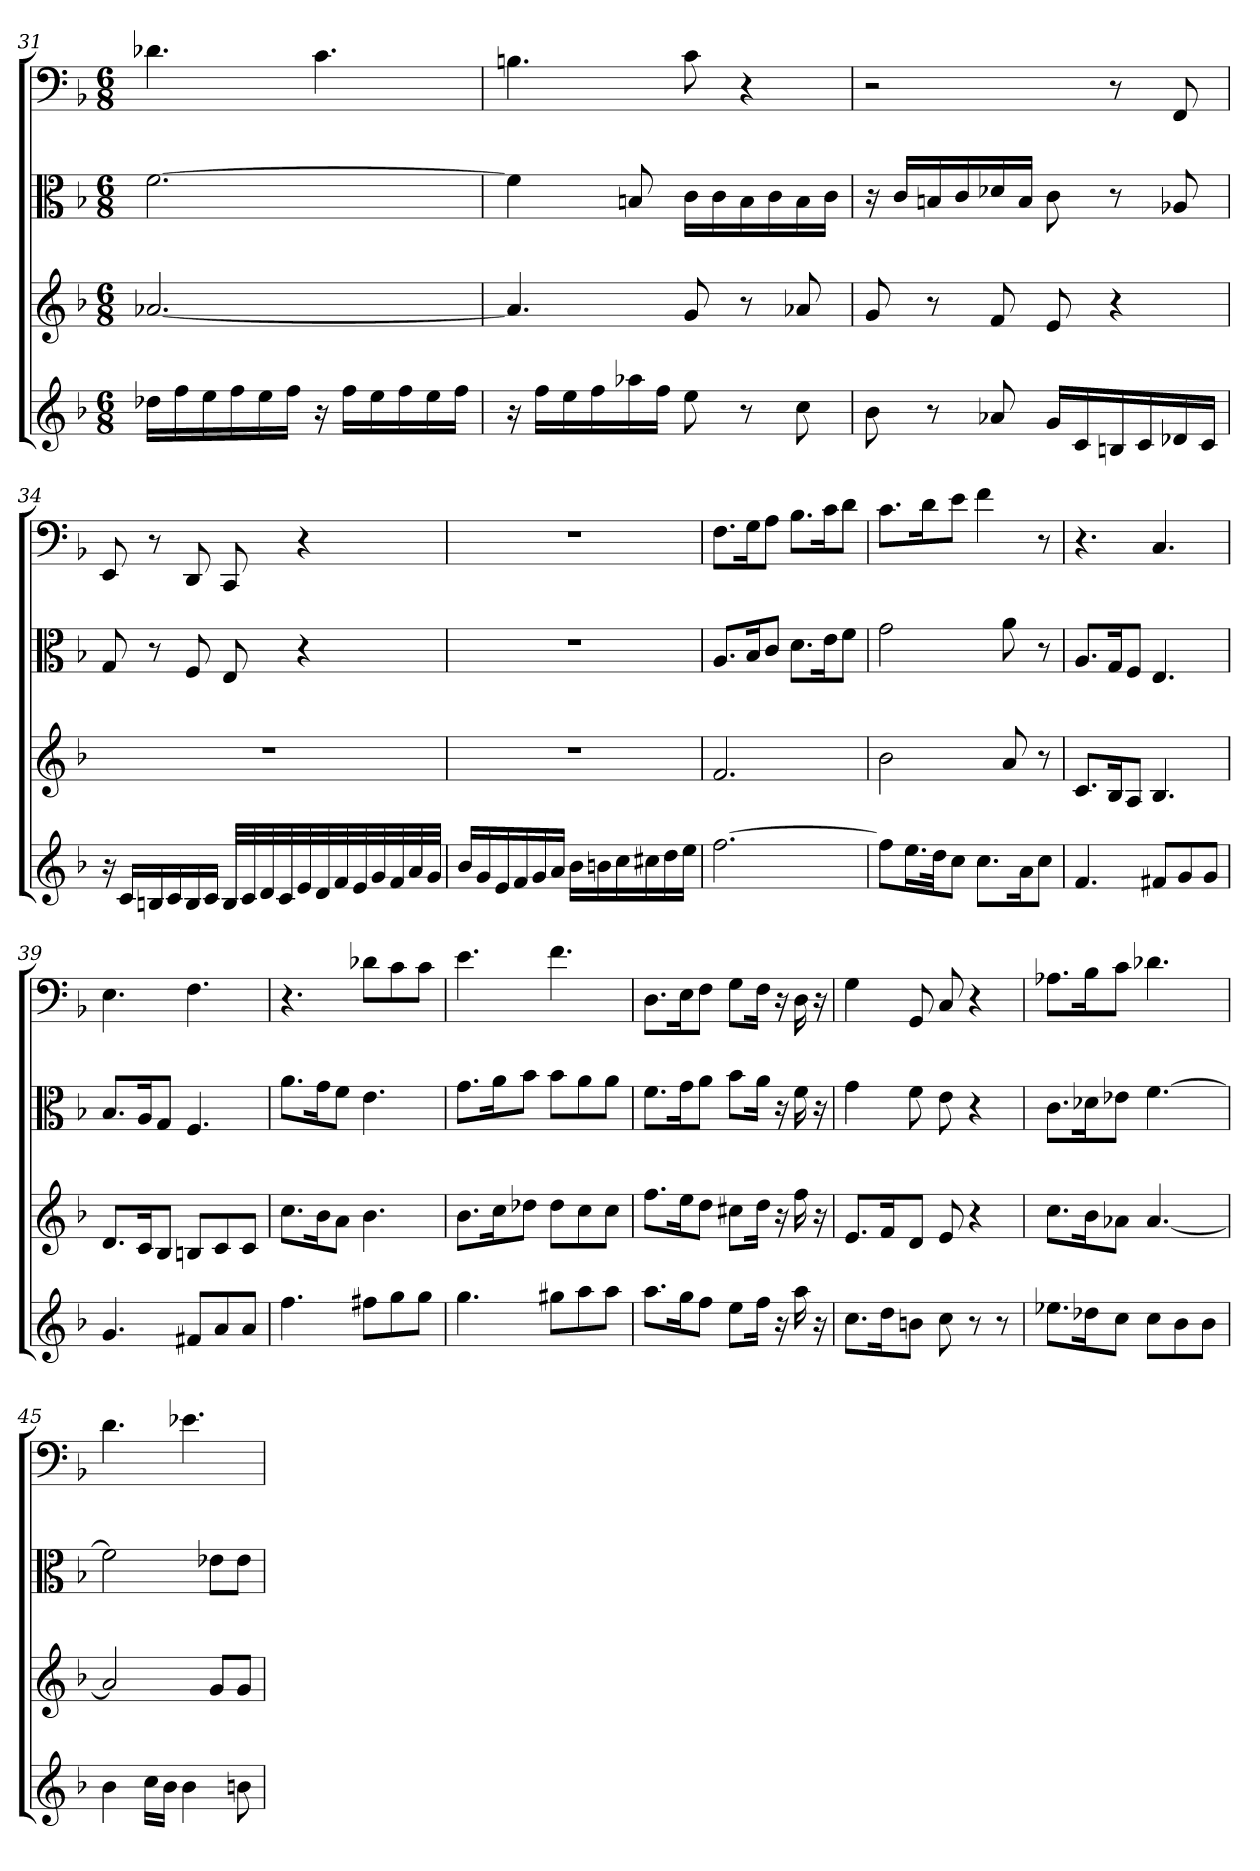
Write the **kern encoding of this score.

**kern	**kern	**kern	**kern
*part4	*part3	*part2	*part1
*staff4	*staff3	*staff2	*staff1
*	*	*clefC3	*clefF4
*k[b-]	*k[b-]	*k[b-]	*k[b-]
*F:	*F:	*F:	*F:
*M6/8	*M6/8	*M6/8	*M6/8
=31	=31	=31	=31
16dd-XLL	[2.a-X	[2.f	4.d-X
16ff	.	.	.
16ee	.	.	.
16ff	.	.	.
16ee	.	.	.
16ffJJ	.	.	.
16r	.	.	4.c
16ffLL	.	.	.
16ee	.	.	.
16ff	.	.	.
16ee	.	.	.
16ffJJ	.	.	.
=32	=32	=32	=32
16r	4.a-]	4f]	4.Bn
16ffLL	.	.	.
16ee	.	.	.
16ff	.	.	.
16aa-X	.	8Bn	.
16ffJJ	.	.	.
8ee	8g	16c\LL	8c
.	.	16c\	.
8r	8r	16B\	4r
.	.	16c\	.
8cc	8a-X	16B\	.
.	.	16c\JJ	.
=33	=33	=33	=33
8b-	8g	16r	2r
.	.	16c/LL	.
8r	8r	16Bn/	.
.	.	16c/	.
8a-X	8f	16d-X/	.
.	.	16B/JJ	.
16gLL	8e	8c	.
16c	.	.	.
16Bn	4r	8r	8r
16c	.	.	.
16d-X	.	8A-X	8FF
16cJJ	.	.	.
=34	=34	=34	=34
16r	2.r	8G	8EE
16cLL	.	.	.
16Bn	.	8r	8r
16c	.	.	.
16B	.	8F	8DD
16cJJ	.	.	.
32BLLL	.	8E	8CC
32c	.	.	.
32d	.	.	.
32c	.	.	.
32e	.	4r	4r
32d	.	.	.
32f	.	.	.
32e	.	.	.
32g	.	.	.
32f	.	.	.
32a	.	.	.
32gJJJ	.	.	.
=35	=35	=35	=35
16b-LL	2.r	2.r	2.r
16g	.	.	.
16e	.	.	.
16f	.	.	.
16g	.	.	.
16aJJ	.	.	.
16b-LL	.	.	.
16bn	.	.	.
16cc	.	.	.
16cc#X	.	.	.
16dd	.	.	.
16eeJJ	.	.	.
=36	=36	=36	=36
[2.ff	2.f	8.A/L	8.F\L
.	.	16B-/K	16G\K
.	.	8c/J	8A\J
.	.	8.d\L	8.B-\L
.	.	16e\K	16c\K
.	.	8f\J	8d\J
=37	=37	=37	=37
8ffL]	2b-	2g	8.c\L
16.eeL	.	.	.
.	.	.	16d\K
32ddJk	.	.	.
8ccJ	.	.	8e\J
8.ccL	.	.	4f
.	8a	8a	.
16aK	.	.	.
8ccJ	8r	8r	8r
=38	=38	=38	=38
4.f	8.cL	8.A/L	4.r
.	16B-K	16G/K	.
.	8AJ	8F/J	.
8f#XL	4.B-	4.E	4.C
8g	.	.	.
8gJ	.	.	.
=39	=39	=39	=39
4.g	8.dL	8.B-/L	4.E
.	16cK	16A/K	.
.	8B-J	8G/J	.
8f#XL	8BnL	4.F	4.F
8a	8c	.	.
8aJ	8cJ	.	.
=40	=40	=40	=40
4.ff	8.ccL	8.a\L	4.r
.	16b-K	16g\K	.
.	8aJ	8f\J	.
8ff#XL	4.b-	4.e	8d-X\L
8gg	.	.	8c\
8ggJ	.	.	8c\J
=41	=41	=41	=41
4.gg	8.b-L	8.g\L	4.e
.	16ccK	16a\K	.
.	8dd-XJ	8b-\J	.
8gg#XL	8dd-L	8b-\L	4.f
8aa	8cc	8a\	.
8aaJ	8ccJ	8a\J	.
=42	=42	=42	=42
8.aaL	8.ffL	8.f\L	8.D\L
16ggK	16eeK	16g\K	16E\K
8ffJ	8ddJ	8a\J	8F\J
8eeL	8cc#XL	8b-\L	8G\L
16ffJk	16ddJk	16a\Jk	16F\Jk
16r	16r	16r	16r
16aa	16ff	16f	16D
16r	16r	16r	16r
=43	=43	=43	=43
8.ccL	8.eL	4g	4G
16ddK	16fK	.	.
8bnJ	8dJ	8f	8GG
8cc	8e	8e	8C
8r	4r	4r	4r
8r	.	.	.
=44	=44	=44	=44
8.ee-XL	8.ccL	8.c\L	8.A-X\L
16dd-XK	16b-K	16d-X\K	16B-\K
8ccJ	8a-XJ	8e-X\J	8c\J
8ccL	[4.a-	[4.f	4.d-X
8b-	.	.	.
8b-J	.	.	.
=45	=45	=45	=45
4b-	2a-]	2f]	4.d
16ccLL	.	.	.
16b-JJ	.	.	.
4b-	.	.	4.e-X
.	8gL	8e-X\L	.
8bn	8gJ	8e-\J	.
=	=	=	=
*-	*-	*-	*-
